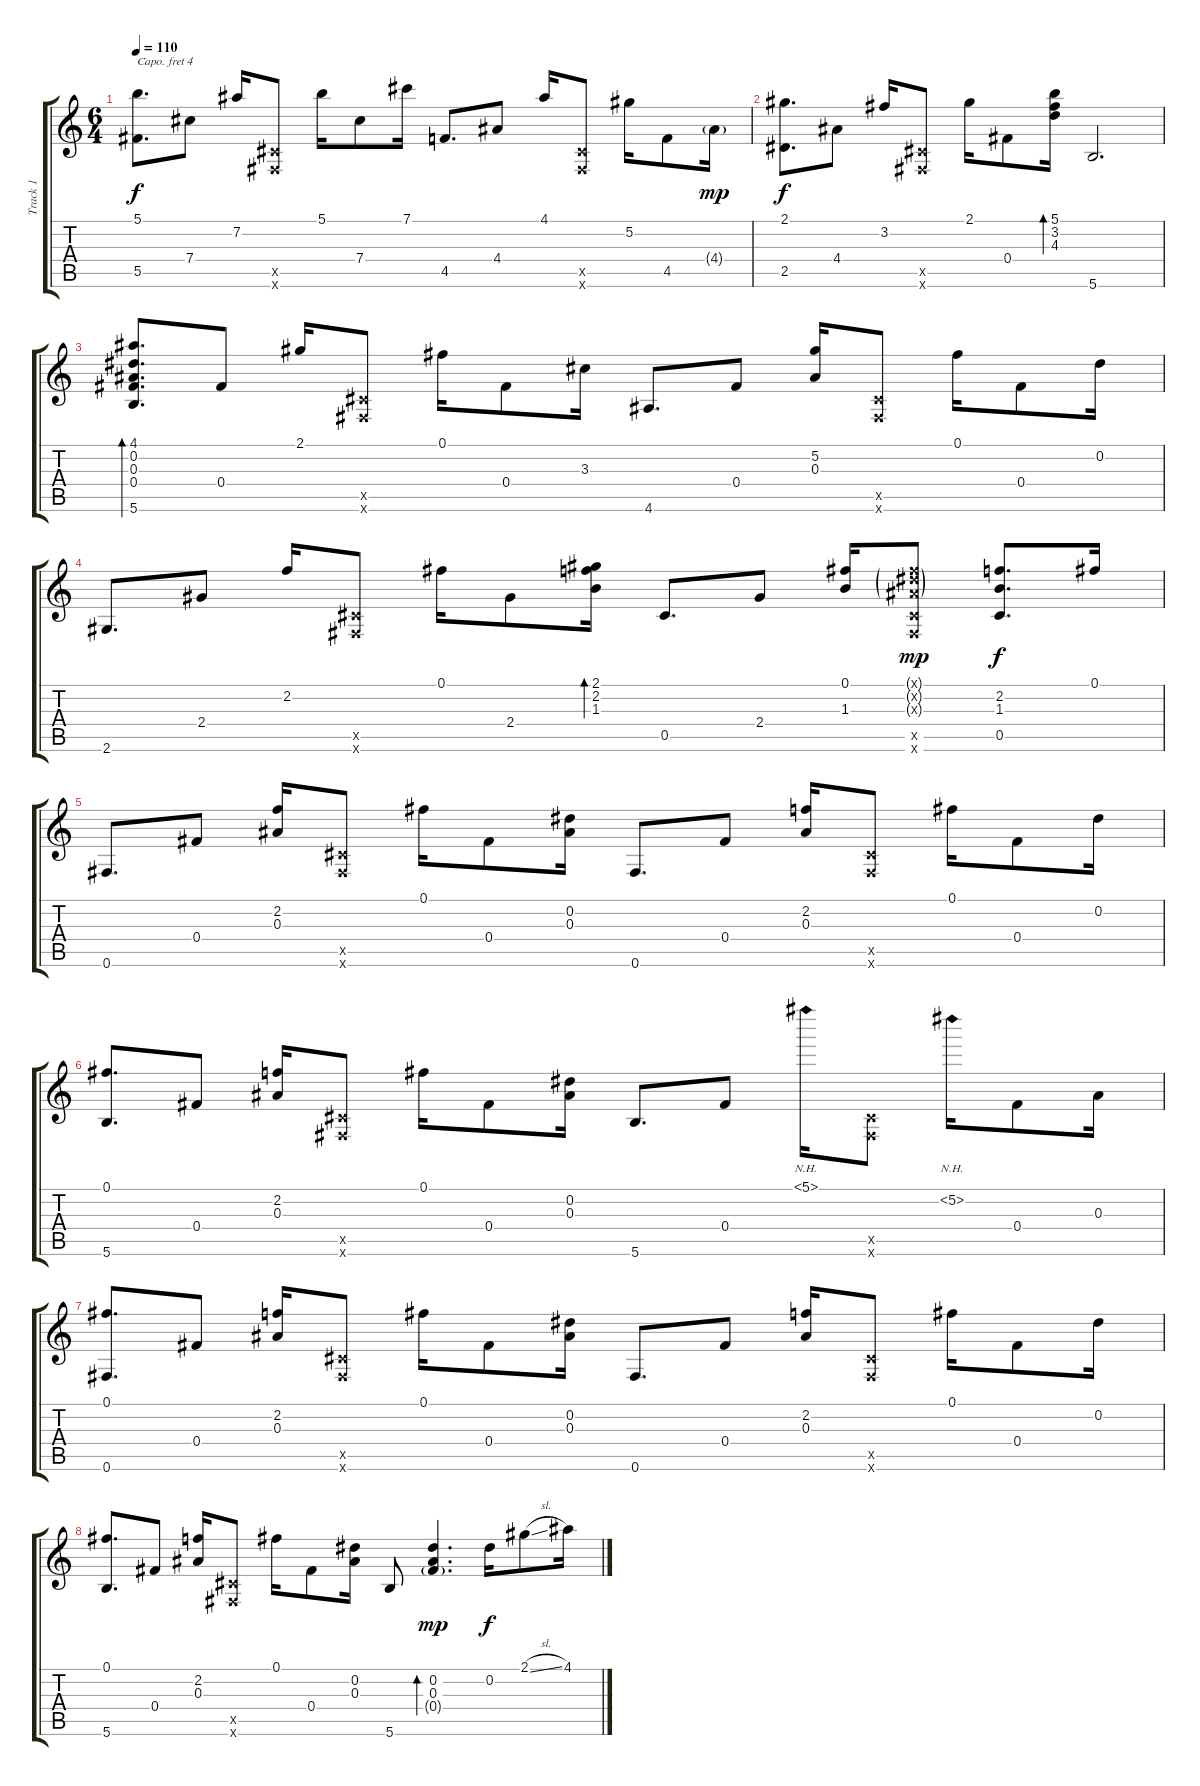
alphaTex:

\track ("Track 1" "Track 1") {instrument acousticguitarsteel}
\staff {score tabs}
\capo 4
\tuning (D4 B3 Gb3 D3 A2 D2) {hide}
\ts (6 4)
\tempo 110
\clef g2
\ks c
(5.1 5.5).8{d dy f} 7.4.8 7.2.16 (0.5{x} 0.6{x}).8 5.1.16 7.4.8 7.1.16 4.5.8{d} 4.4.8 4.1.16 (0.5{x} 0.6{x}).8 5.2.16 4.5.8 4.4{g}.16{dy mp} |
(2.1 2.5).8{d dy f} 4.4.8 3.2.16 (0.5{x} 0.6{x}).8 2.1.16 0.4.8 (5.1 3.2 4.3).16{bd 240} 5.6.2{d} |
(4.1 0.2 0.3 0.4 5.6).8{d bd 120} 0.4.8 2.1.16 (0.5{x} 0.6{x}).8 0.1.16 0.4.8 3.3.16 4.6.8{d} 0.4.8 (5.2 0.3).16 (0.5{x} 0.6{x}).8 0.1.16 0.4.8 0.2.16 |
2.6.8{d} 2.4.8 2.2.16 (0.5{x} 0.6{x}).8 0.1.16 2.4.8 (2.1 2.2 1.3).16{bd 60} 0.5.8{d} 2.4.8 (0.1 1.3).16 (0.1{g x} 0.2{g x} 0.3{g x} 0.5{x} 0.6{x}).8{dy mp} (2.2 1.3 0.5).8{d dy f} 0.1.16 |
0.6.8{d} 0.4.8 (2.2 0.3).16 (0.5{x} 0.6{x}).8 0.1.16 0.4.8 (0.2 0.3).16 0.6.8{d} 0.4.8 (2.2 0.3).16 (0.5{x} 0.6{x}).8 0.1.16 0.4.8 0.2.16 |
(0.1 5.6).8{d} 0.4.8 (2.2 0.3).16 (0.5{x} 0.6{x}).8 0.1.16 0.4.8 (0.2 0.3).16 5.6.8{d} 0.4.8 5.1{nh}.16 (0.5{x} 0.6{x}).8 5.2{nh}.16 0.4.8 0.3.16 |
(0.1 0.6).8{d} 0.4.8 (2.2 0.3).16 (0.5{x} 0.6{x}).8 0.1.16 0.4.8 (0.2 0.3).16 0.6.8{d} 0.4.8 (2.2 0.3).16 (0.5{x} 0.6{x}).8 0.1.16 0.4.8 0.2.16 |
(0.1 5.6).8{d} 0.4.8 (2.2 0.3).16 (0.5{x} 0.6{x}).8 0.1.16 0.4.8 (0.2 0.3).16 5.6.8 (0.2 0.3 0.4{g}).4{d bd 480 dy mp} 0.2.16{dy f} 2.1{sl}.8 4.1.16
